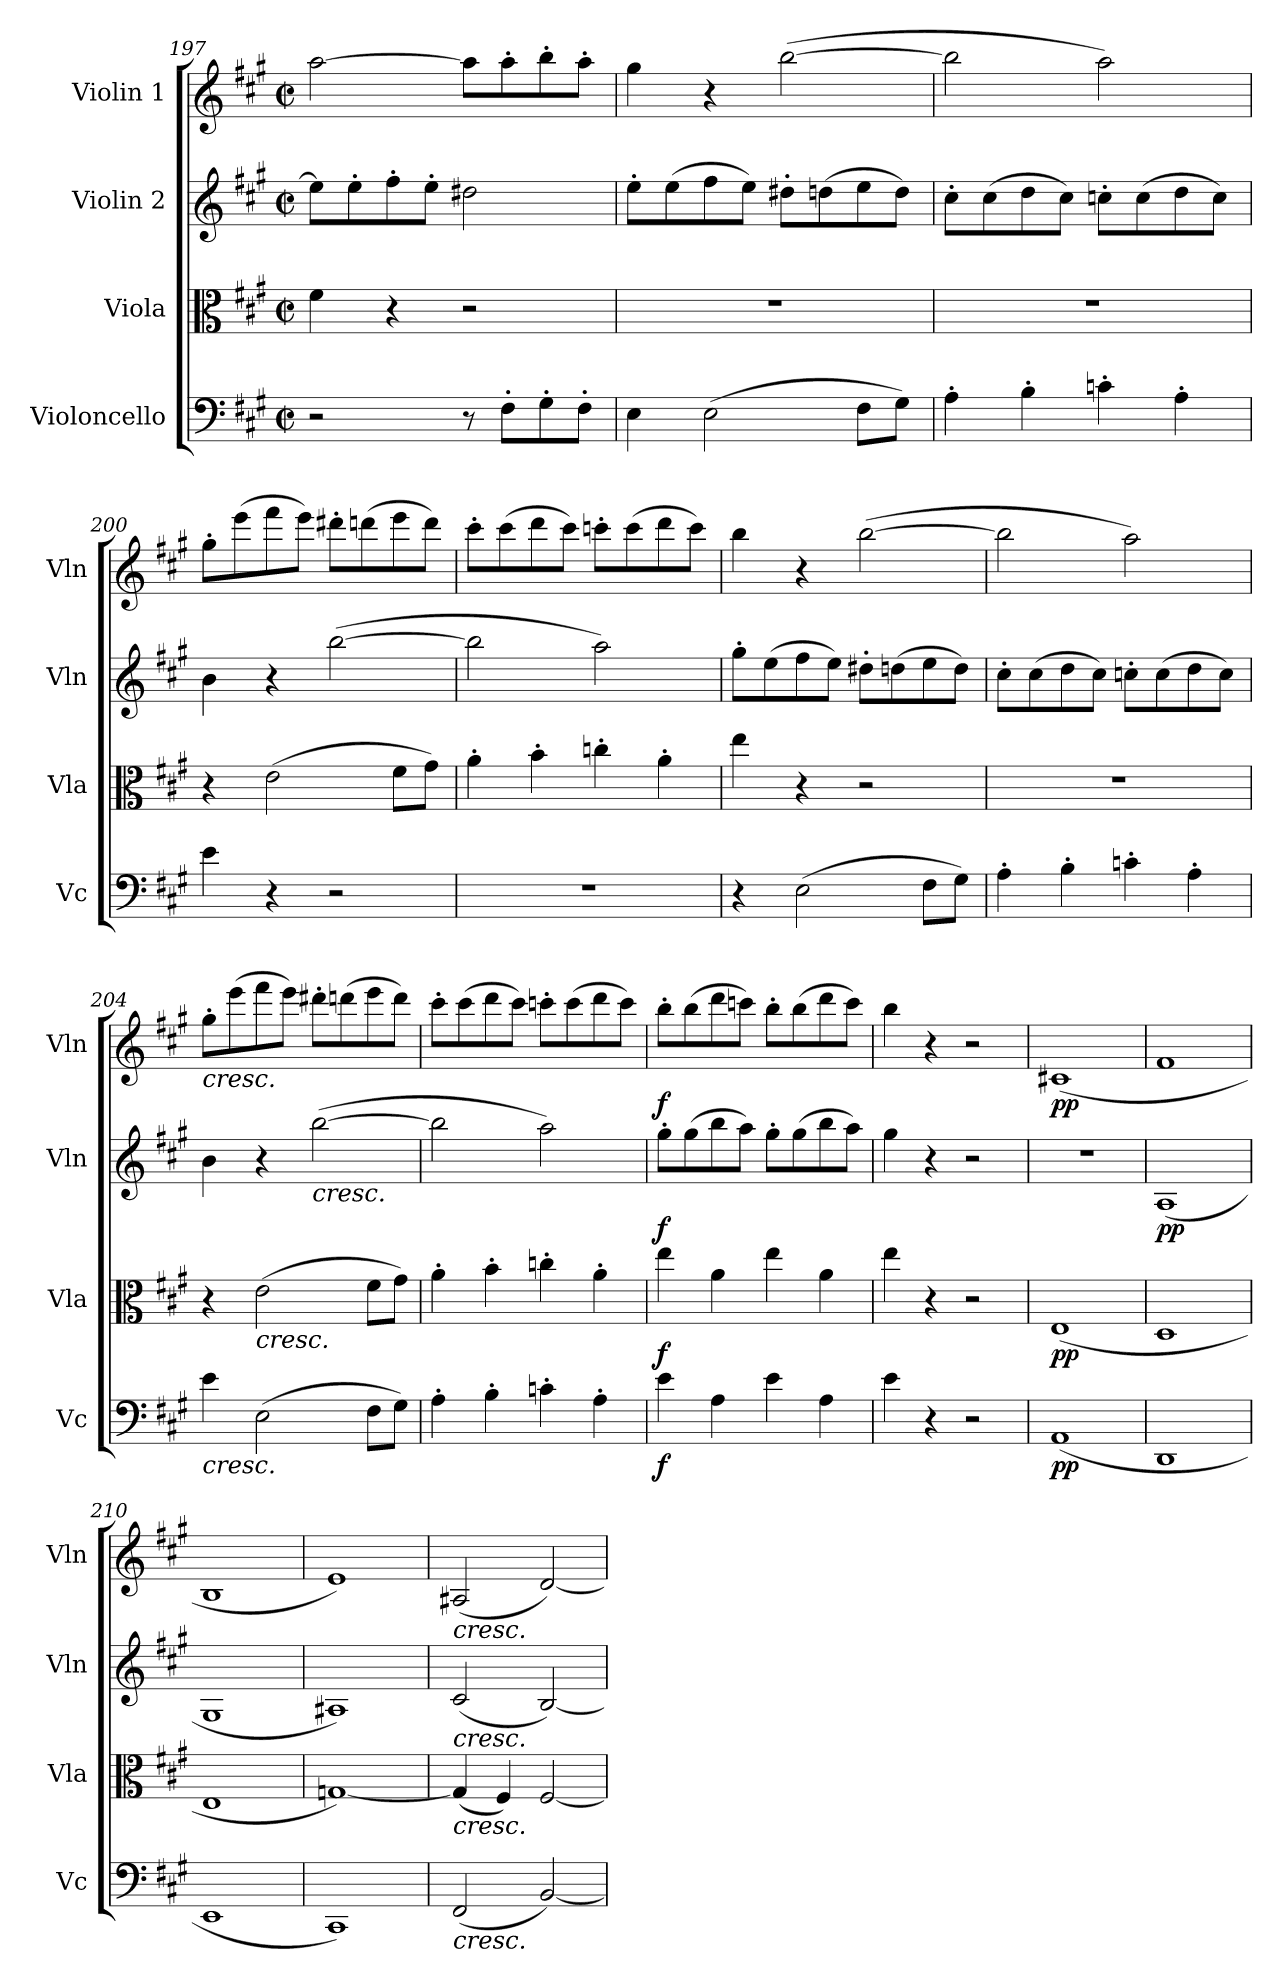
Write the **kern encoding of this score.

**kern	**dynam	**kern	**dynam	**kern	**dynam	**kern	**dynam
*part4	*part4	*part3	*part3	*part2	*part2	*part1	*part1
*staff4	*staff4	*staff3	*staff3	*staff2	*staff2	*staff1	*staff1
*I"Violoncello	*	*I"Viola	*	*I"Violin 2	*	*I"Violin 1	*
*I'Vc	*	*I'Vla	*	*I'Vln	*	*I'Vln	*
*clefF4	*	*clefC3	*	*clefG2	*	*clefG2	*
*k[f#c#g#]	*	*k[f#c#g#]	*	*k[f#c#g#]	*	*k[f#c#g#]	*
*M2/2	*	*M2/2	*	*M2/2	*	*M2/2	*
*met(c|)	*	*met(c|)	*	*met(c|)	*	*met(c|)	*
=197	=197	=197	=197	=197	=197	=197	=197
2r	.	4f#\	.	8ee\L]	.	[2aa\	.
.	.	.	.	8ee'\	.	.	.
.	.	4r	.	8ff#'\	.	.	.
.	.	.	.	8ee'\J	.	.	.
8r	.	2r	.	2dd#X\	.	8aa\L]	.
8F#'\L	.	.	.	.	.	8aa'\	.
8G#'\	.	.	.	.	.	8bb'\	.
8F#'\J	.	.	.	.	.	8aa'\J	.
!!LO:LB:g=z
=198	=198	=198	=198	=198	=198	=198	=198
4E\	.	1r	.	8ee'\L	.	4gg#\	.
.	.	.	.	(8ee\	.	.	.
(2E\	.	.	.	8ff#\	.	4r	.
.	.	.	.	8ee\J)	.	.	.
.	.	.	.	8dd#X'\L	.	([2bb\	.
.	.	.	.	(8ddn\	.	.	.
8F#\L	.	.	.	8ee\	.	.	.
8G#\J)	.	.	.	8dd\J)	.	.	.
=199	=199	=199	=199	=199	=199	=199	=199
4A'\	.	1r	.	8cc#'\L	.	2bb\]	.
.	.	.	.	(8cc#\	.	.	.
4B'\	.	.	.	8dd\	.	.	.
.	.	.	.	8cc#\J)	.	.	.
4cn'\	.	.	.	8ccn'\L	.	2aa\)	.
.	.	.	.	(8cc\	.	.	.
4A'\	.	.	.	8dd\	.	.	.
.	.	.	.	8cc\J)	.	.	.
=200	=200	=200	=200	=200	=200	=200	=200
4e\	.	4r	.	4b\	.	8gg#'\L	.
.	.	.	.	.	.	(8eee\	.
4r	.	(2e\	.	4r	.	8fff#\	.
.	.	.	.	.	.	8eee\J)	.
2r	.	.	.	([2bb\	.	8ddd#X'\L	.
.	.	.	.	.	.	(8dddn\	.
.	.	8f#\L	.	.	.	8eee\	.
.	.	8g#\J)	.	.	.	8ddd\J)	.
=201	=201	=201	=201	=201	=201	=201	=201
1r	.	4a'\	.	2bb\]	.	8ccc#'\L	.
.	.	.	.	.	.	(8ccc#\	.
.	.	4b'\	.	.	.	8ddd\	.
.	.	.	.	.	.	8ccc#\J)	.
.	.	4ccn'\	.	2aa\)	.	8cccn'\L	.
.	.	.	.	.	.	(8ccc\	.
.	.	4a'\	.	.	.	8ddd\	.
.	.	.	.	.	.	8ccc\J)	.
=202	=202	=202	=202	=202	=202	=202	=202
4r	.	4ee\	.	8gg#'\L	.	4bb\	.
.	.	.	.	(8ee\	.	.	.
(2E\	.	4r	.	8ff#\	.	4r	.
.	.	.	.	8ee\J)	.	.	.
.	.	2r	.	8dd#X'\L	.	([2bb\	.
.	.	.	.	(8ddn\	.	.	.
8F#\L	.	.	.	8ee\	.	.	.
8G#\J)	.	.	.	8dd\J)	.	.	.
!!LO:LB:g=z
=203	=203	=203	=203	=203	=203	=203	=203
4A'\	.	1r	.	8cc#'\L	.	2bb\]	.
.	.	.	.	(8cc#\	.	.	.
4B'\	.	.	.	8dd\	.	.	.
.	.	.	.	8cc#\J)	.	.	.
4cn'\	.	.	.	8ccn'\L	.	2aa\)	.
.	.	.	.	(8cc\	.	.	.
4A'\	.	.	.	8dd\	.	.	.
.	.	.	.	8cc\J)	.	.	.
=204	=204	=204	=204	=204	=204	=204	=204
!	!	!	!	!	!	!LO:TX:b:i:t=cresc.	!
!LO:TX:b:i:t=cresc.	!	!	!	!	!	!	!
4e\	.	4r	.	4b\	.	8gg#'\L	.
.	.	.	.	.	.	(8eee\	.
!	!	!LO:TX:b:i:t=cresc.	!	!	!	!	!
(2E\	.	(2e\	.	4r	.	8fff#\	.
.	.	.	.	.	.	8eee\J)	.
!	!	!	!	!LO:TX:b:i:t=cresc.	!	!	!
.	.	.	.	([2bb\	.	8ddd#X'\L	.
.	.	.	.	.	.	(8dddn\	.
8F#\L	.	8f#\L	.	.	.	8eee\	.
8G#\J)	.	8g#\J)	.	.	.	8ddd\J)	.
!!LO:PB:g=z
=205	=205	=205	=205	=205	=205	=205	=205
4A'\	.	4a'\	.	2bb\]	.	8ccc#'\L	.
.	.	.	.	.	.	(8ccc#\	.
4B'\	.	4b'\	.	.	.	8ddd\	.
.	.	.	.	.	.	8ccc#\J)	.
4cn'\	.	4ccn'\	.	2aa\)	.	8cccn'\L	.
.	.	.	.	.	.	(8ccc\	.
4A'\	.	4a'\	.	.	.	8ddd\	.
.	.	.	.	.	.	8ccc\J)	.
=206	=206	=206	=206	=206	=206	=206	=206
!	!LO:DY:b	!	!LO:DY:b	!	!LO:DY:b	!	!LO:DY:b
4e\	f	4ee\	f	8gg#'\L	f	8bb'\L	f
.	.	.	.	(8gg#\	.	(8bb\	.
4A\	.	4a\	.	8bb\	.	8ddd\	.
.	.	.	.	8aa\J)	.	8cccn\J)	.
4e\	.	4ee\	.	8gg#'\L	.	8bb'\L	.
.	.	.	.	(8gg#\	.	(8bb\	.
4A\	.	4a\	.	8bb\	.	8ddd\	.
.	.	.	.	8aa\J)	.	8ccc\J)	.
=207	=207	=207	=207	=207	=207	=207	=207
4e\	.	4ee\	.	4gg#\	.	4bb\	.
4r	.	4r	.	4r	.	4r	.
2r	.	2r	.	2r	.	2r	.
=208	=208	=208	=208	=208	=208	=208	=208
!	!LO:DY:b	!	!LO:DY:b	!	!	!	!LO:DY:b
(1AA	pp	(1E	pp	1r	.	(1c#X	pp
=209	=209	=209	=209	=209	=209	=209	=209
!	!	!	!	!	!LO:DY:b	!	!
1DD	.	1D	.	(1A	pp	1f#	.
=210	=210	=210	=210	=210	=210	=210	=210
1EE	.	1E	.	1G#	.	1B	.
=211	=211	=211	=211	=211	=211	=211	=211
1CC#)	.	[1Gn)	.	1A#X)	.	1e)	.
=212	=212	=212	=212	=212	=212	=212	=212
!	!	!	!	!	!	!LO:TX:b:i:t=cresc.	!
!	!	!	!	!LO:TX:b:i:t=cresc.	!	!	!
!	!	!LO:TX:b:i:t=cresc.	!	!	!	!	!
!LO:TX:b:i:t=cresc.	!	!	!	!	!	!	!
(2FF#/	.	(4G/]	.	(2c#/	.	(2A#X/	.
.	.	4F#/)	.	.	.	.	.
[2BB/)	.	[2F#/	.	[2B/)	.	[2d/)	.
=	=	=	=	=	=	=	=
*-	*-	*-	*-	*-	*-	*-	*-
